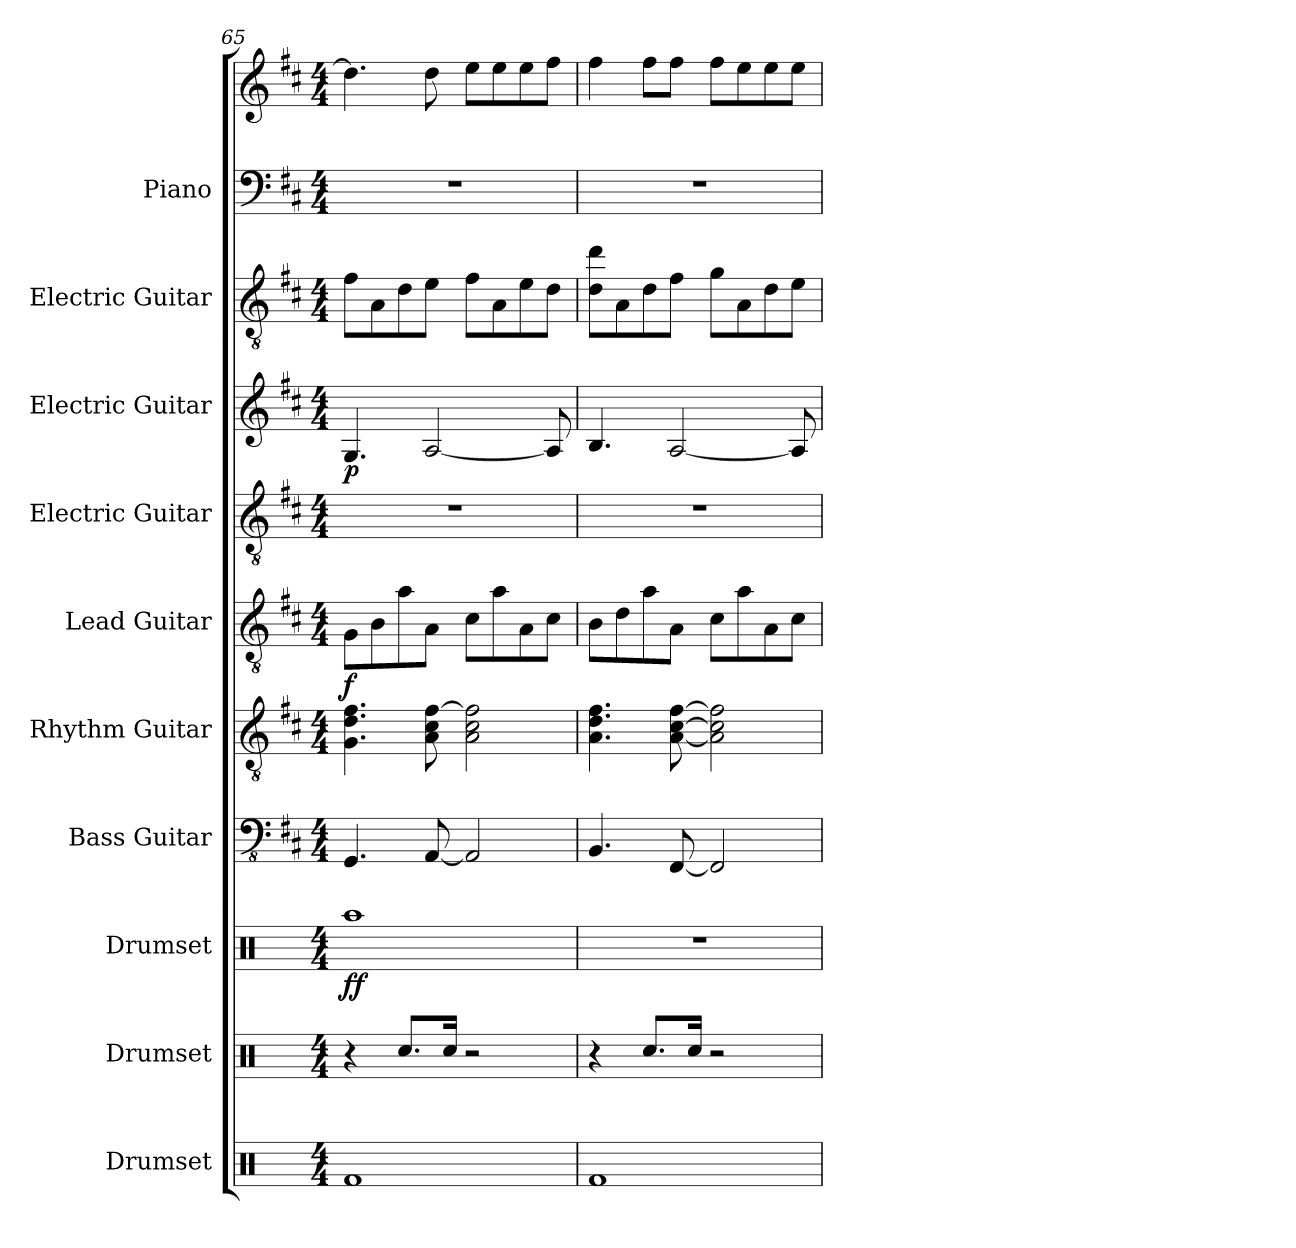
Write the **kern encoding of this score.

**kern	**kern	**kern	**dynam	**kern	**kern	**kern	**dynam	**kern	**kern	**dynam	**kern	**kern	**kern
*part10	*part9	*part8	*part8	*part7	*part6	*part5	*part5	*part4	*part3	*part3	*part2	*part1	*part1
*staff11	*staff10	*staff9	*staff9	*staff8	*staff7	*staff6	*staff6	*staff5	*staff4	*staff4	*staff3	*staff2	*staff1
*I"Drumset	*I"Drumset	*I"Drumset	*	*I"Bass Guitar	*I"Rhythm Guitar	*I"Lead Guitar	*	*I"Electric Guitar	*I"Electric Guitar	*	*I"Electric Guitar	*I"Piano	*
*I'Drs.	*I'Drs.	*I'Drs.	*	*I'B. Gtr.	*I'R. Gtr.	*I'L. Gtr.	*	*I'El. Guit.	*I'El. Guit.	*	*I'El. Guit.	*I'Pno.	*
*clefX	*clefX	*clefX	*	*clefFv4	*clefGv2	*clefGv2	*	*clefGv2	*clefG2	*	*clefGv2	*clefF4	*clefG2
*k[]	*k[]	*k[]	*	*k[f#c#]	*k[f#c#]	*k[f#c#]	*	*k[f#c#]	*k[f#c#]	*	*k[f#c#]	*k[f#c#]	*k[f#c#]
*M4/4	*M4/4	*M4/4	*	*M4/4	*M4/4	*M4/4	*	*M4/4	*M4/4	*	*M4/4	*M4/4	*M4/4
=65	=65	=65	=65	=65	=65	=65	=65	=65	=65	=65	=65	=65	=65
!	!	!	!LO:DY:b	!	!	!	!LO:DY:b	!	!	!LO:DY:b	!	!	!
1Rf	4r	1Raa	ff	4.GGG/	4.G\ 4.d\ 4.f#\	8G\L	f	1r	4.G/	p	8f#\L	1r	4.dd\]
.	.	.	.	.	.	8B\	.	.	.	.	8A\	.	.
.	8.Rcc/L	.	.	.	.	8a\	.	.	.	.	8d\	.	.
.	.	.	.	[8AAA/	8A\ 8c#\ [8f#\	8A\J	.	.	[2A/	.	8e\J	.	8dd\
.	16Rcc/Jk	.	.	.	.	.	.	.	.	.	.	.	.
.	2r	.	.	2AAA/]	2A\ 2c#\ 2f#\]	8c#\L	.	.	.	.	8f#\L	.	8ee\L
.	.	.	.	.	.	8a\	.	.	.	.	8A\	.	8ee\
.	.	.	.	.	.	8A\	.	.	.	.	8e\	.	8ee\
.	.	.	.	.	.	8c#\J	.	.	8A/]	.	8d\J	.	8ff#\J
=66	=66	=66	=66	=66	=66	=66	=66	=66	=66	=66	=66	=66	=66
1Rf	4r	1r	.	4.BBB/	4.A\ 4.d\ 4.f#\	8B\L	.	1r	4.B/	.	8d\ 8dd\L	1r	4ff#\
.	.	.	.	.	.	8d\	.	.	.	.	8A\	.	.
.	8.Rcc/L	.	.	.	.	8a\	.	.	.	.	8d\	.	8ff#\L
.	.	.	.	[8FFF#/	[8A\ [8c#\ [8f#\	8A\J	.	.	[2A/	.	8f#\J	.	8ff#\J
.	16Rcc/Jk	.	.	.	.	.	.	.	.	.	.	.	.
.	2r	.	.	2FFF#/]	2A\] 2c#\] 2f#\]	8c#\L	.	.	.	.	8g\L	.	8ff#\L
.	.	.	.	.	.	8a\	.	.	.	.	8A\	.	8ee\
.	.	.	.	.	.	8A\	.	.	.	.	8d\	.	8ee\
.	.	.	.	.	.	8c#\J	.	.	8A/]	.	8e\J	.	8ee\J
=	=	=	=	=	=	=	=	=	=	=	=	=	=
*-	*-	*-	*-	*-	*-	*-	*-	*-	*-	*-	*-	*-	*-
